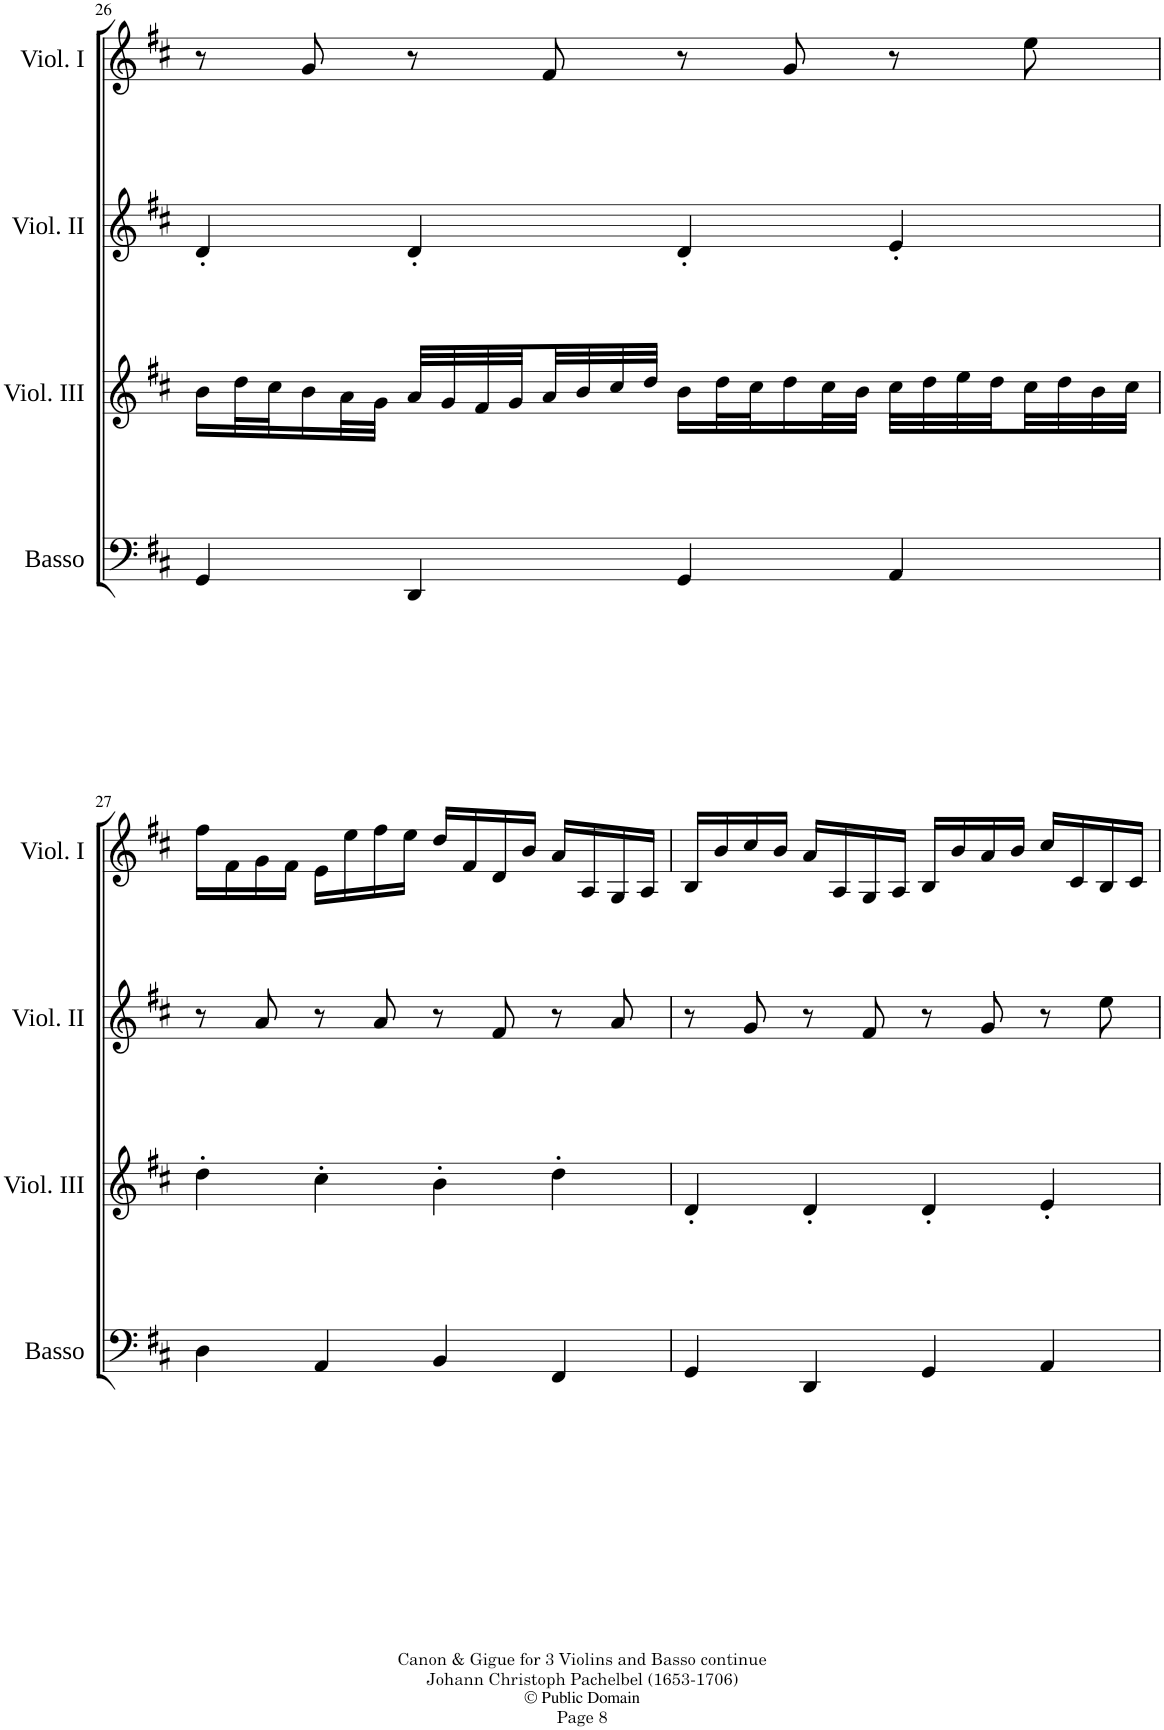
**kern	**kern	**kern	**kern
*part4	*part3	*part2	*part1
*staff4	*staff3	*staff2	*staff1
*I"Basso	*I"Violino III	*I"Violino II	*I"Violino I
*I'Basso	*I'Viol. III	*I'Viol. II	*I'Viol. I
!!LO:PB:g=z
*clefF4	*clefG2	*clefG2	*clefG2
*k[f#c#]	*k[f#c#]	*k[f#c#]	*k[f#c#]
*M4/4	*M4/4	*M4/4	*M4/4
=26	=26	=26	=26
4GG/	16b\LL	4d'/	8r
.	32dd\L	.	.
.	32cc#\J	.	.
.	16b\	.	8g/
.	32a\L	.	.
.	32g\JJJ	.	.
4DD/	32a/LLL	4d'/	8r
.	32g/	.	.
.	32f#/	.	.
.	32g/	.	.
.	32a/	.	8f#/
.	32b/	.	.
.	32cc#/	.	.
.	32dd/JJJ	.	.
4GG/	16b\LL	4d'/	8r
.	32dd\L	.	.
.	32cc#\J	.	.
.	16dd\	.	8g/
.	32cc#\L	.	.
.	32b\JJJ	.	.
4AA/	32cc#\LLL	4e'/	8r
.	32dd\	.	.
.	32ee\	.	.
.	32dd\	.	.
.	32cc#\	.	8ee\
.	32dd\	.	.
.	32b\	.	.
.	32cc#\JJJ	.	.
!!LO:LB:g=z
=27	=27	=27	=27
4D\	4dd'\	8r	16ff#\LL
.	.	.	16f#\
.	.	8a/	16g\
.	.	.	16f#\JJ
4AA/	4cc#'\	8r	16e\LL
.	.	.	16ee\
.	.	8a/	16ff#\
.	.	.	16ee\JJ
4BB/	4b'\	8r	16dd/LL
.	.	.	16f#/
.	.	8f#/	16d/
.	.	.	16b/JJ
4FF#/	4dd'\	8r	16a/LL
.	.	.	16A/
.	.	8a/	16G/
.	.	.	16A/JJ
=28	=28	=28	=28
4GG/	4d'/	8r	16B/LL
.	.	.	16b/
.	.	8g/	16cc#/
.	.	.	16b/JJ
4DD/	4d'/	8r	16a/LL
.	.	.	16A/
.	.	8f#/	16G/
.	.	.	16A/JJ
4GG/	4d'/	8r	16B/LL
.	.	.	16b/
.	.	8g/	16a/
.	.	.	16b/JJ
4AA/	4e'/	8r	16cc#/LL
.	.	.	16c#/
.	.	8ee\	16B/
.	.	.	16c#/JJ
=	=	=	=
*-	*-	*-	*-
